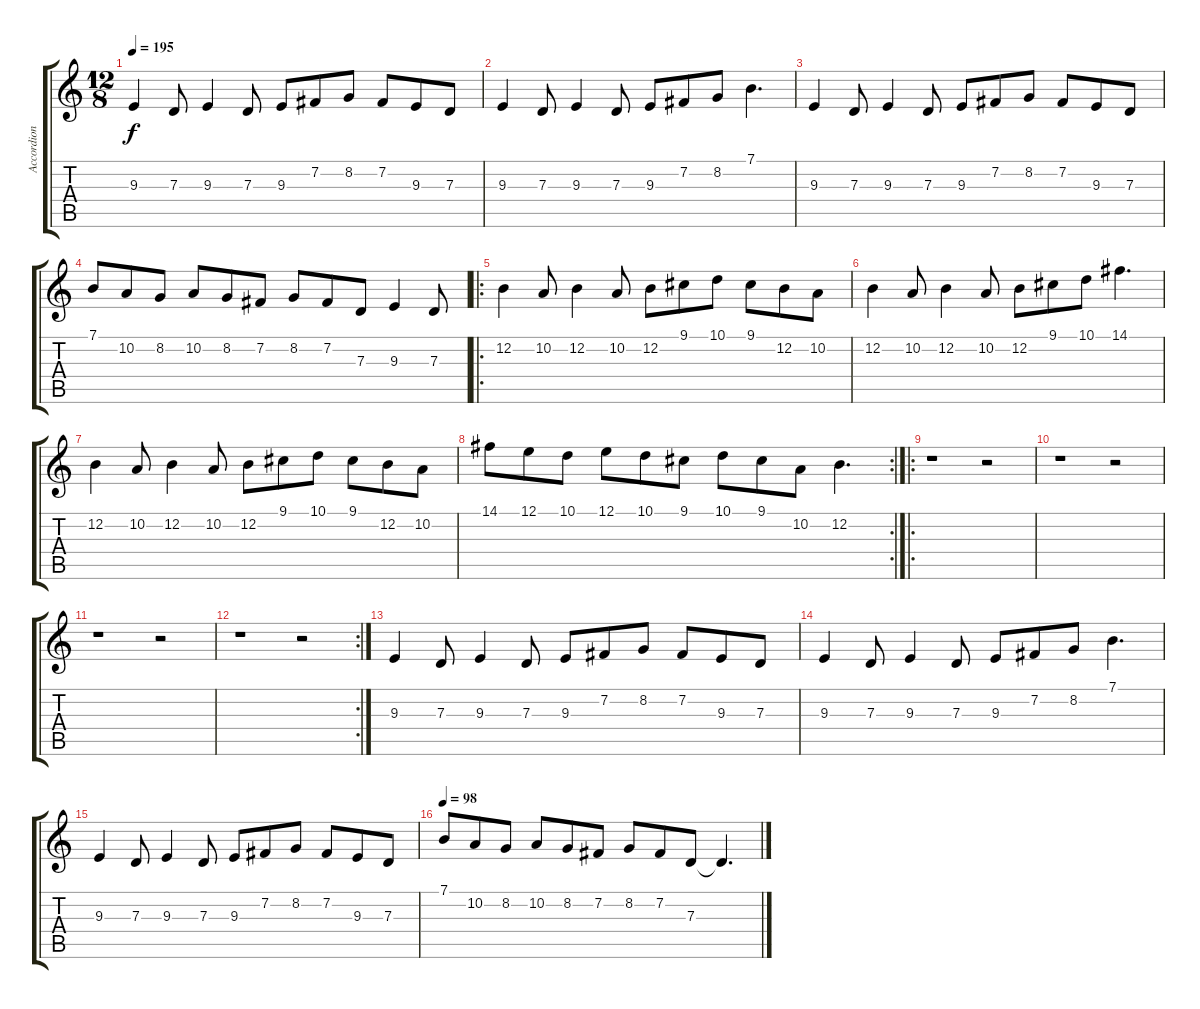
\track ("Accordion" "Accordion") {instrument accordion}
\staff {score tabs}
\tuning (E4 B3 G3 D3 A2 E2) {hide}
\ts (12 8)
\tempo 195
\clef g2
\ks c
9.3.4{dy f} 7.3.8 9.3.4 7.3.8 9.3.8 7.2.8 8.2.8 7.2.8 9.3.8 7.3.8 |
9.3.4 7.3.8 9.3.4 7.3.8 9.3.8 7.2.8 8.2.8 7.1.4{d} |
9.3.4 7.3.8 9.3.4 7.3.8 9.3.8 7.2.8 8.2.8 7.2.8 9.3.8 7.3.8 |
7.1.8 10.2.8 8.2.8 10.2.8 8.2.8 7.2.8 8.2.8 7.2.8 7.3.8 9.3.4 7.3.8 |
\ro
12.2.4 10.2.8 12.2.4 10.2.8 12.2.8 9.1.8 10.1.8 9.1.8 12.2.8 10.2.8 |
12.2.4 10.2.8 12.2.4 10.2.8 12.2.8 9.1.8 10.1.8 14.1.4{d} |
12.2.4 10.2.8 12.2.4 10.2.8 12.2.8 9.1.8 10.1.8 9.1.8 12.2.8 10.2.8 |
\rc 2
14.1.8 12.1.8 10.1.8 12.1.8 10.1.8 9.1.8 10.1.8 9.1.8 10.2.8 12.2.4{d} |
\ro
r.1 r.2 |
r.1 r.2 |
r.1 r.2 |
\rc 2
r.1 r.2 |
9.3.4 7.3.8 9.3.4 7.3.8 9.3.8 7.2.8 8.2.8 7.2.8 9.3.8 7.3.8 |
9.3.4 7.3.8 9.3.4 7.3.8 9.3.8 7.2.8 8.2.8 7.1.4{d} |
9.3.4 7.3.8 9.3.4 7.3.8 9.3.8 7.2.8 8.2.8 7.2.8 9.3.8 7.3.8 |
\tempo 98
7.1.8 10.2.8 8.2.8 10.2.8 8.2.8 7.2.8 8.2.8 7.2.8 7.3.8 7.3{t}.4{d}
